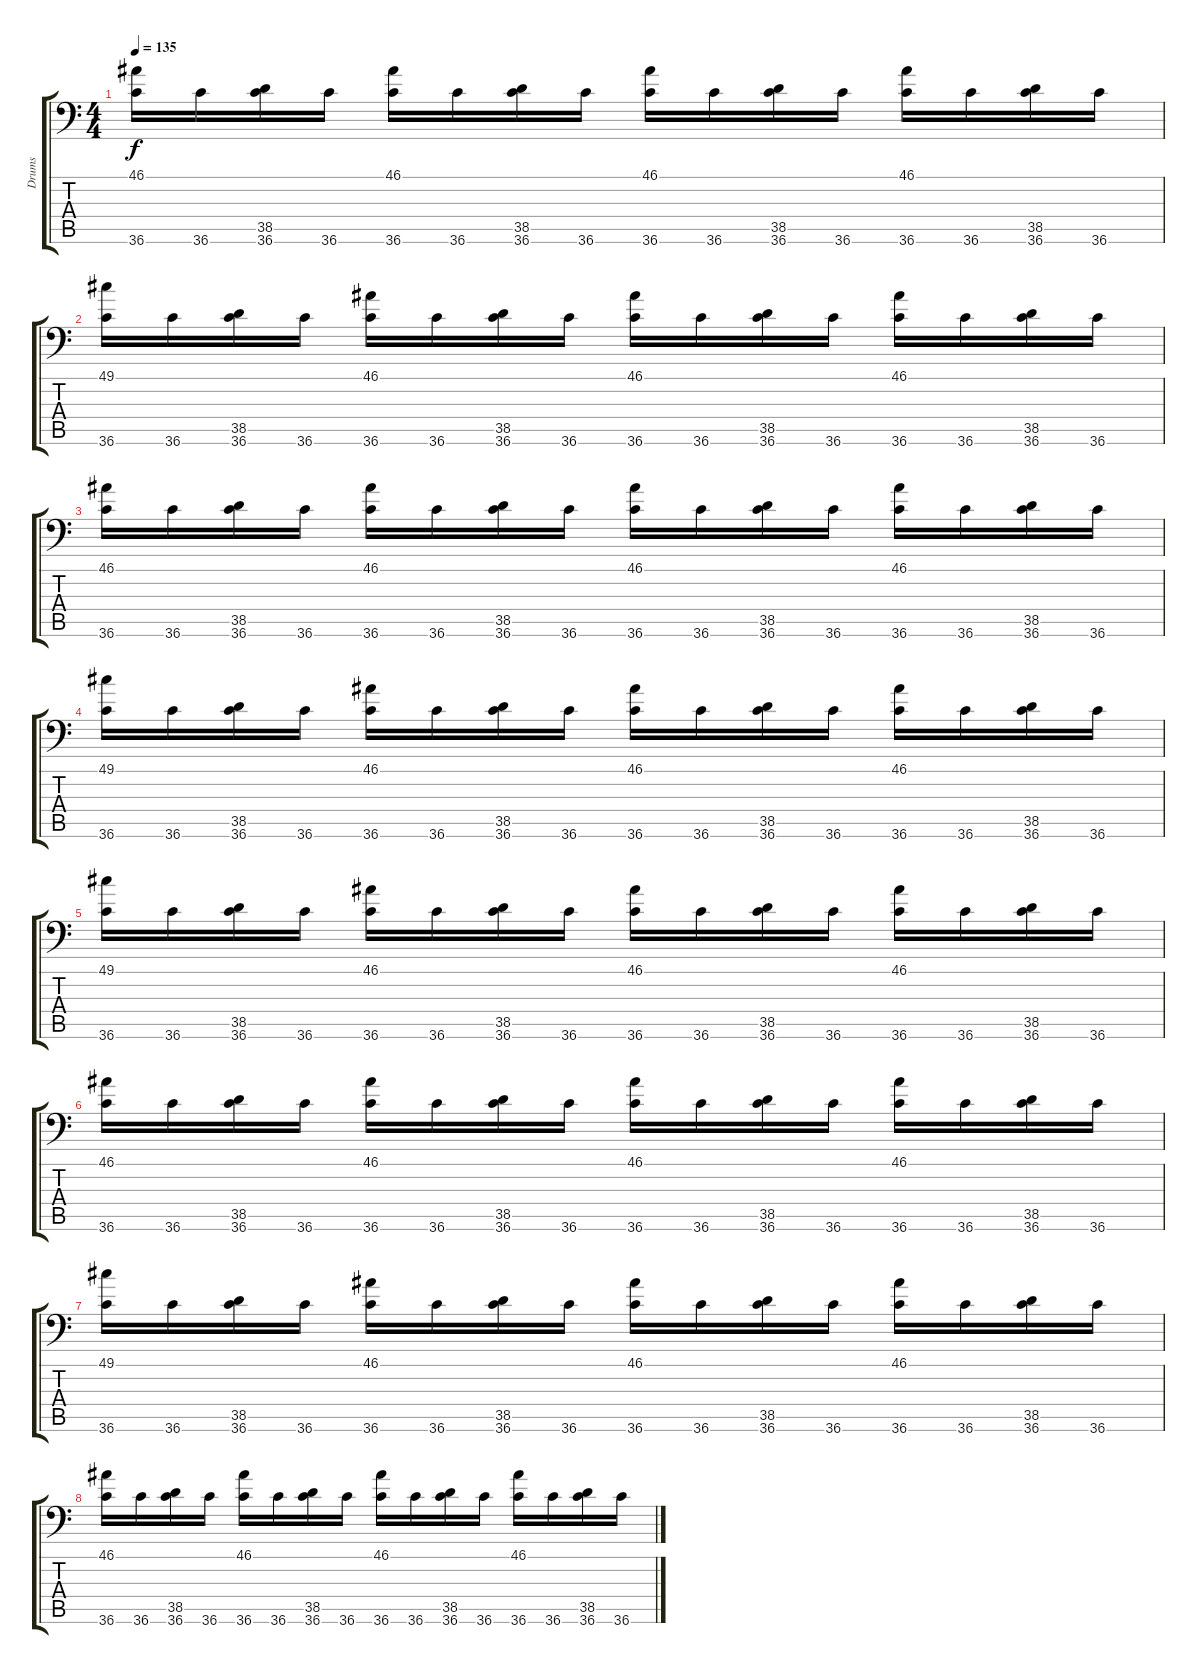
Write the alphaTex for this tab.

\track ("Drums" "Drums") {instrument acousticgrandpiano}
\staff {score tabs}
\tuning (C-1 C-1 C-1 C-1 C-1 C-1) {hide}
\ts (4 4)
\tempo 135
\clef f4
\ks c
(46.1 36.6).16{dy f} 36.6.16 (38.5 36.6).16 36.6.16 (46.1 36.6).16 36.6.16 (38.5 36.6).16 36.6.16 (46.1 36.6).16 36.6.16 (38.5 36.6).16 36.6.16 (46.1 36.6).16 36.6.16 (38.5 36.6).16 36.6.16 |
(49.1 36.6).16 36.6.16 (38.5 36.6).16 36.6.16 (46.1 36.6).16 36.6.16 (38.5 36.6).16 36.6.16 (46.1 36.6).16 36.6.16 (38.5 36.6).16 36.6.16 (46.1 36.6).16 36.6.16 (38.5 36.6).16 36.6.16 |
(46.1 36.6).16 36.6.16 (38.5 36.6).16 36.6.16 (46.1 36.6).16 36.6.16 (38.5 36.6).16 36.6.16 (46.1 36.6).16 36.6.16 (38.5 36.6).16 36.6.16 (46.1 36.6).16 36.6.16 (38.5 36.6).16 36.6.16 |
(49.1 36.6).16 36.6.16 (38.5 36.6).16 36.6.16 (46.1 36.6).16 36.6.16 (38.5 36.6).16 36.6.16 (46.1 36.6).16 36.6.16 (38.5 36.6).16 36.6.16 (46.1 36.6).16 36.6.16 (38.5 36.6).16 36.6.16 |
(49.1 36.6).16 36.6.16 (38.5 36.6).16 36.6.16 (46.1 36.6).16 36.6.16 (38.5 36.6).16 36.6.16 (46.1 36.6).16 36.6.16 (38.5 36.6).16 36.6.16 (46.1 36.6).16 36.6.16 (38.5 36.6).16 36.6.16 |
(46.1 36.6).16 36.6.16 (38.5 36.6).16 36.6.16 (46.1 36.6).16 36.6.16 (38.5 36.6).16 36.6.16 (46.1 36.6).16 36.6.16 (38.5 36.6).16 36.6.16 (46.1 36.6).16 36.6.16 (38.5 36.6).16 36.6.16 |
(49.1 36.6).16 36.6.16 (38.5 36.6).16 36.6.16 (46.1 36.6).16 36.6.16 (38.5 36.6).16 36.6.16 (46.1 36.6).16 36.6.16 (38.5 36.6).16 36.6.16 (46.1 36.6).16 36.6.16 (38.5 36.6).16 36.6.16 |
(46.1 36.6).16 36.6.16 (38.5 36.6).16 36.6.16 (46.1 36.6).16 36.6.16 (38.5 36.6).16 36.6.16 (46.1 36.6).16 36.6.16 (38.5 36.6).16 36.6.16 (46.1 36.6).16 36.6.16 (38.5 36.6).16 36.6.16
